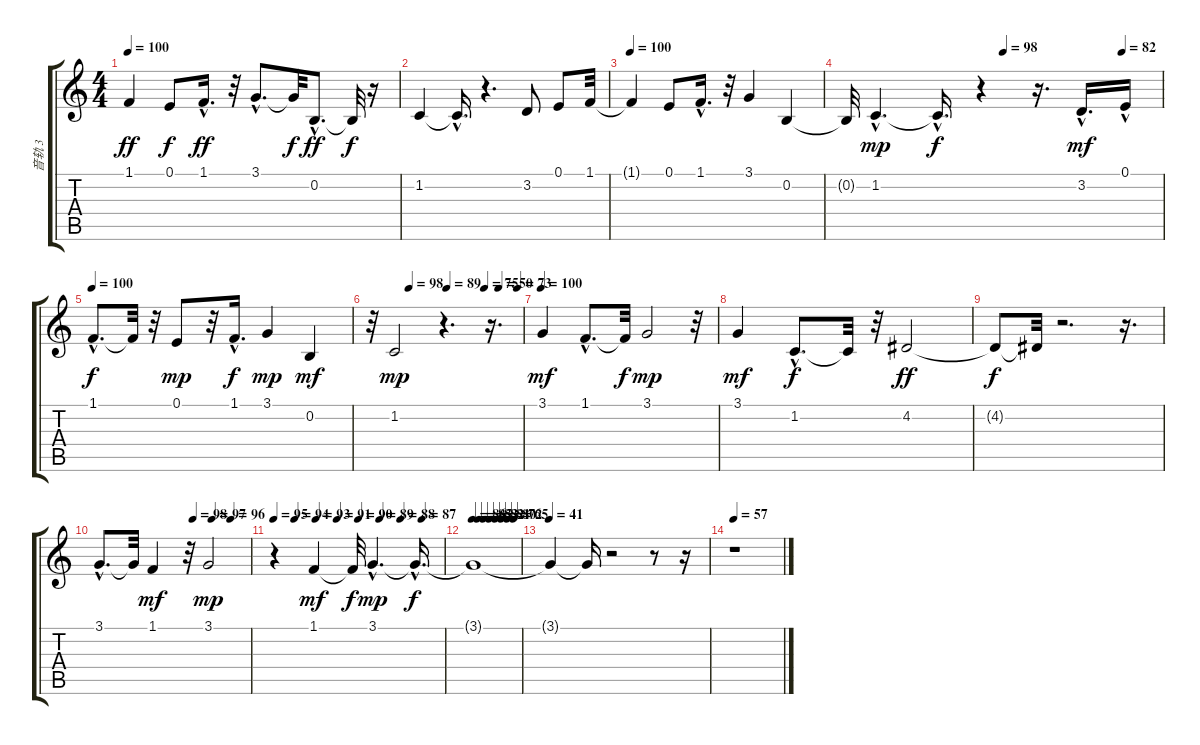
\track ("音轨 3" "音轨 3") {instrument electricgrandpiano}
\staff {score tabs}
\tuning (E4 B3 G3 D3 A2 E2) {hide}
\ts (4 4)
\tempo 100
\clef g2
\ks c
1.1.4{dy ff} 0.1.8{dy f} 1.1{hac}.16{d dy ff} r.32 3.1{hac}.8{d} 3.1{t}.32{dy f} 0.2{hac}.8{d dy ff} 0.2{t}.32{dy f} r.16 |
1.2.4 1.2{hac t}.16{d} r.4{d} 3.2.8 0.1.8 1.1.32 |
\tempo 100
1.1{t}.4 0.1.8 1.1{hac}.16{d} r.32 3.1.4 0.2.4 |
\tempo (98 0.5)
\tempo (82 0.875)
0.2{t}.32 1.2{hac}.4{d dy mp} 1.2{hac t}.16{d dy f} r.4 r.16{d} 3.2{hac}.16{d dy mf} 0.1{hac}.16 |
\tempo 100
1.1{hac}.8{d dy f} 1.1{t}.32 r.32 0.1.8{dy mp} r.32 1.1{hac}.16{d dy f} 3.1.4{dy mp} 0.2.4{dy mf} |
\tempo (98 0.25)
\tempo (89 0.5)
\tempo (75 0.75)
\tempo (50 0.84375)
\tempo (73 0.96875)
r.32 1.2.2{dy mp} r.4{d} r.16{d} |
\tempo 100
3.1.4{dy mf} 1.1{hac}.8{d} 1.1{t}.32{dy f} 3.1.2{dy mp} r.32 |
3.1.4{dy mf} 1.2{hac}.8{d dy f} 1.2{t}.32 r.32 4.2.2{dy ff} |
4.2{t}.8{dy f} 4.2{t}.32 r.2{d} r.16{d} |
\tempo (98 0.625)
\tempo (97 0.75)
\tempo (96 0.875)
3.1{hac}.8{d} 3.1{t}.32 1.1.4{dy mf} r.32 3.1.2{dy mp} |
\tempo 95
\tempo (94 0.125)
\tempo (93 0.25)
\tempo (91 0.375)
\tempo (90 0.5)
\tempo (89 0.625)
\tempo (88 0.75)
\tempo (87 0.875)
r.4 1.1.4{dy mf} 1.1{t}.32{dy f} 3.1{hac}.4{d dy mp} 3.1{hac t}.16{d dy f} |
\tempo 86
\tempo (85 0.125)
\tempo (83 0.25)
\tempo (82 0.375)
\tempo (81 0.5)
\tempo (80 0.625)
\tempo (72 0.75)
\tempo (65 0.875)
3.1{t}.1 |
\tempo 41
3.1{t}.4 3.1{t}.16 r.2 r.8 r.16 |
\tempo 57
r.1
